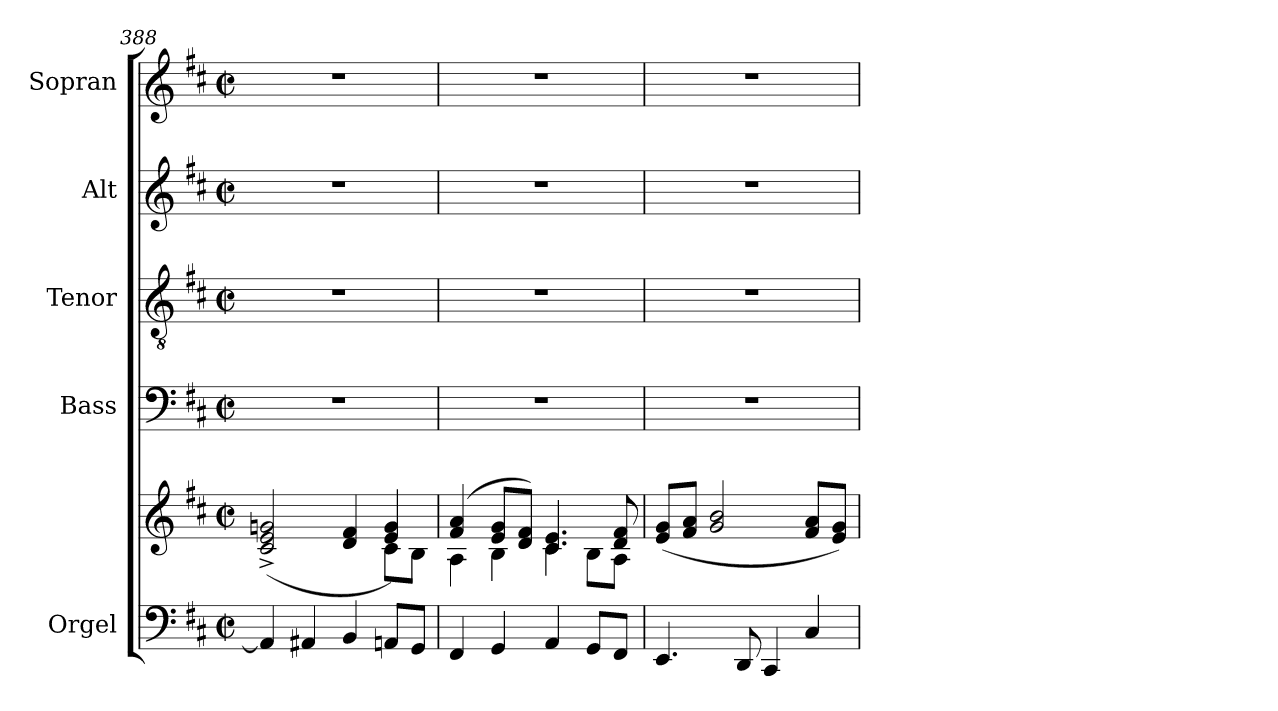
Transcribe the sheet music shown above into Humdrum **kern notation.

**kern	**kern	**kern	**kern	**kern	**kern
*part5	*part5	*part4	*part3	*part2	*part1
*staff6	*staff5	*staff4	*staff3	*staff2	*staff1
*I"Orgel	*	*I"Bass	*I"Tenor	*I"Alt	*I"Sopran
*I'Org.	*	*I'B.	*I'T.	*I'A.	*I'S.
*clefF4	*clefG2	*clefF4	*clefGv2	*clefG2	*clefG2
*k[f#c#]	*k[f#c#]	*k[f#c#]	*k[f#c#]	*k[f#c#]	*k[f#c#]
*D:	*D:	*D:	*D:	*D:	*D:
*M2/2	*M2/2	*M2/2	*M2/2	*M2/2	*M2/2
*met(c|)	*met(c|)	*met(c|)	*met(c|)	*met(c|)	*met(c|)
=388	=388	=388	=388	=388	=388
*	*^	*	*	*	*
4AA/]	(2c#/^< 2e/^< 2gn/^<	2.ryy	1r	1r	1r	1r
4AA#X/	.	.	.	.	.	.
4BB/	4d/ 4f#/	.	.	.	.	.
8AAn/L	4e/ 4g/)	8c#\L	.	.	.	.
8GG/J	.	8B\J	.	.	.	.
=389	=389	=389	=389	=389	=389	=389
4FF#/	(4f#/ 4a/	4A\	1r	1r	1r	1r
4GG/	8e/ 8g/L	4B\	.	.	.	.
.	8d/ 8f#/J)	.	.	.	.	.
4AA/	4.c#/ 4.e/	4c#\	.	.	.	.
8GG/L	.	8B\L	.	.	.	.
8FF#/J	8d/ 8f#/	8A\J	.	.	.	.
*	*v	*v	*	*	*	*
=390	=390	=390	=390	=390	=390
4.EE/	(<8e/ 8g/L	1r	1r	1r	1r
.	8f#/ 8a/J	.	.	.	.
.	2g/ 2b/	.	.	.	.
8DD/	.	.	.	.	.
4CC#/	.	.	.	.	.
4C#/	8f#/ 8a/L	.	.	.	.
.	8e/ 8g/J)	.	.	.	.
=	=	=	=	=	=
*-	*-	*-	*-	*-	*-
